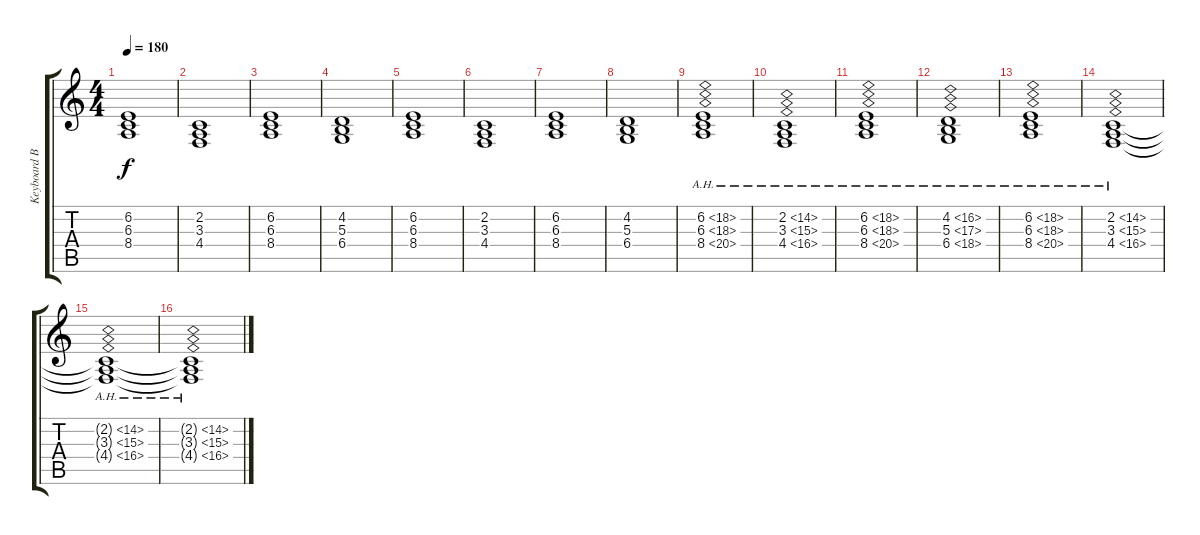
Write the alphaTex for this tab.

\track ("Keyboard Background" "Keyboard B") {instrument stringensemble1}
\staff {score tabs}
\tuning (Eb4 Bb3 Gb3 Db3 Ab2 Eb2) {hide}
\ts (4 4)
\tempo 180
\clef g2
\ks c
(6.2 6.3 8.4).1{dy f} |
(2.2 3.3 4.4).1 |
(6.2 6.3 8.4).1 |
(4.2 5.3 6.4).1 |
(6.2 6.3 8.4).1 |
(2.2 3.3 4.4).1 |
(6.2 6.3 8.4).1 |
(4.2 5.3 6.4).1 |
(6.2{ah 12} 6.3{ah 12} 8.4{ah 12}).1 |
(2.2{ah 12} 3.3{ah 12} 4.4{ah 12}).1 |
(6.2{ah 12} 6.3{ah 12} 8.4{ah 12}).1 |
(4.2{ah 12} 5.3{ah 12} 6.4{ah 12}).1 |
(6.2{ah 12} 6.3{ah 12} 8.4{ah 12}).1 |
(2.2{ah 12} 3.3{ah 12} 4.4{ah 12}).1 |
(2.2{ah 12 t} 3.3{ah 12 t} 4.4{ah 12 t}).1 |
(2.2{ah 12 t} 3.3{ah 12 t} 4.4{ah 12 t}).1
